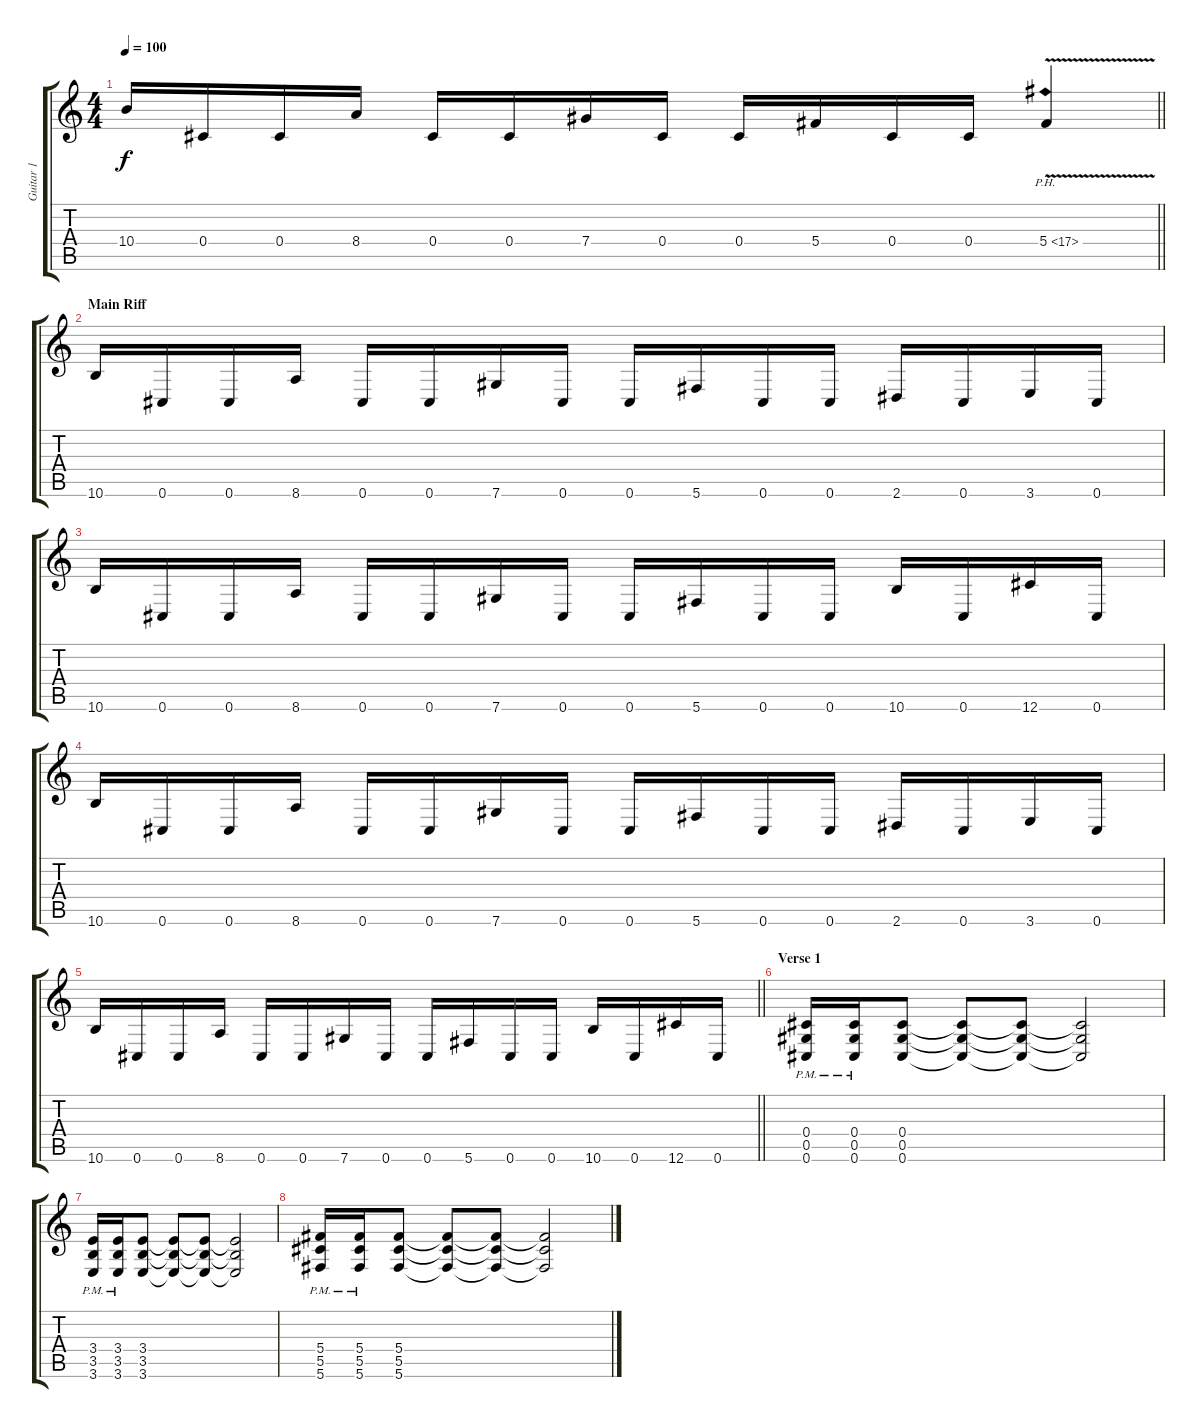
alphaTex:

\track ("Guitar 1" "Guitar 1") {instrument distortionguitar}
\staff {score tabs}
\tuning (Eb4 Bb3 Gb3 Db3 Ab2 Db2) {hide}
\ts (4 4)
\tempo 100
\clef g2
\barLineRight lightlight
\ks c
10.4.16{dy f} 0.4.16 0.4.16 8.4.16 0.4.16 0.4.16 7.4.16 0.4.16 0.4.16 5.4.16 0.4.16 0.4.16 5.4{ph 12 v}.4 |
\section ("" "Main Riff")
10.6.16{volume 10} 0.6.16 0.6.16 8.6.16 0.6.16 0.6.16 7.6.16 0.6.16 0.6.16 5.6.16 0.6.16 0.6.16 2.6.16 0.6.16 3.6.16 0.6.16 |
10.6.16 0.6.16 0.6.16 8.6.16 0.6.16 0.6.16 7.6.16 0.6.16 0.6.16 5.6.16 0.6.16 0.6.16 10.6.16 0.6.16 12.6.16 0.6.16 |
10.6.16{volume 10} 0.6.16 0.6.16 8.6.16 0.6.16 0.6.16 7.6.16 0.6.16 0.6.16 5.6.16 0.6.16 0.6.16 2.6.16 0.6.16 3.6.16 0.6.16 |
\barLineRight lightlight
10.6.16 0.6.16 0.6.16 8.6.16 0.6.16 0.6.16 7.6.16 0.6.16 0.6.16 5.6.16 0.6.16 0.6.16 10.6.16 0.6.16 12.6.16 0.6.16 |
\section ("" "Verse 1")
(0.4{pm} 0.5{pm} 0.6{pm}).16 (0.4{pm} 0.5{pm} 0.6{pm}).16 (0.4 0.5 0.6).8 (0.4{t} 0.5{t} 0.6{t}).8 (0.4{t} 0.5{t} 0.6{t}).8 (0.4{t} 0.5{t} 0.6{t}).2 |
(3.4{pm} 3.5{pm} 3.6{pm}).16 (3.4{pm} 3.5{pm} 3.6{pm}).16 (3.4 3.5 3.6).8 (3.4{t} 3.5{t} 3.6{t}).8 (3.4{t} 3.5{t} 3.6{t}).8 (3.4{t} 3.5{t} 3.6{t}).2 |
(5.4{pm} 5.5{pm} 5.6{pm}).16 (5.4{pm} 5.5{pm} 5.6{pm}).16 (5.4 5.5 5.6).8 (5.4{t} 5.5{t} 5.6{t}).8 (5.4{t} 5.5{t} 5.6{t}).8 (5.4{t} 5.5{t} 5.6{t}).2
